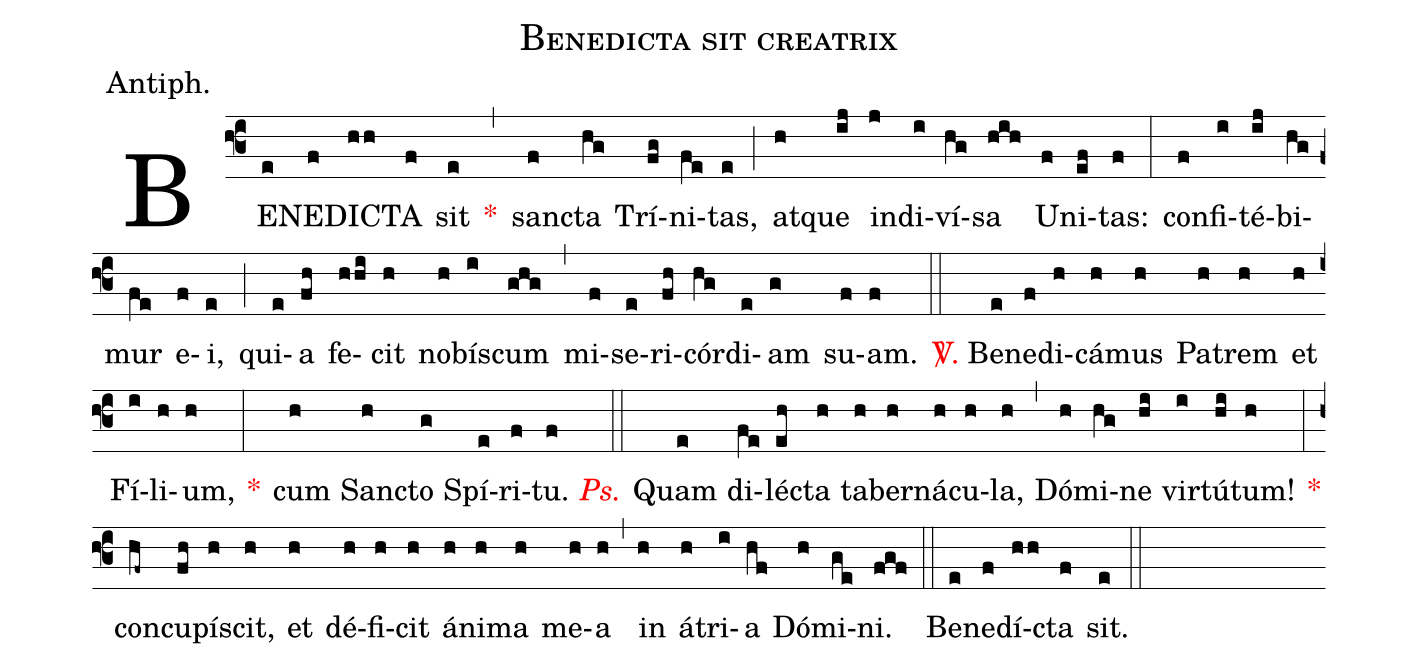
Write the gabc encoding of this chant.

name:Benedicta sit creatrix;
annotation:Antiph.;
mode:II.;
office-part:Antiphon;
%%
(f3) BE(e)NE(f)DI(hh)CTA(f) sit(e) <v>\red{*}</v>(,) sanc(f)ta(hg) Trí(fg)ni(fe)tas,(e) (;) at(h)que(ij) in(j)di(i)ví(hg)sa(hih) U(f)ni(ef)tas:(f) (:) con(f)fi(i)té(ij)bi(hg)mur(fe) e(f)i,(e) (;) qui(e)a(fh) fe(hhi)cit(h) no(h)bí(i)scum(ghg) (,) mi(f)se(e)ri(fh)cór(hg)di(e)am(g) su(f)am.(f) (::) <v>\red{\Vbar.}</v> Be(e)ne(f)di(h)cá(h)mus(h) Pa(h)trem(h) et(h) Fí(i)li(h)um,(h) <v>\red{*}</v>(:) cum(h) Sanc(h)to(g) Spí(e)ri(f)tu.(f) (::) <v>\redit{Ps.}</v> Quam(e) di(fe)lé(eh)cta(h) ta(h)ber(h)ná(h)cu(h)la,(h) (,) Dó(h)mi(hg)ne(hi) vir(i)tú(hi)tum!(h) <v>\red{*}</v>(:) con(hf~)cu(fh)pí(h)scit,(h) et(h) dé(h)fi(h)cit(h) á(h)ni(h)ma(h) me(h)a(h) (,) in(h) át(h)ri(i)a(hf) Dó(h)mi(ge)ni.(fgf) (::) Be(e)ne(f)dí(hh)cta(f) sit.(e) (::)
